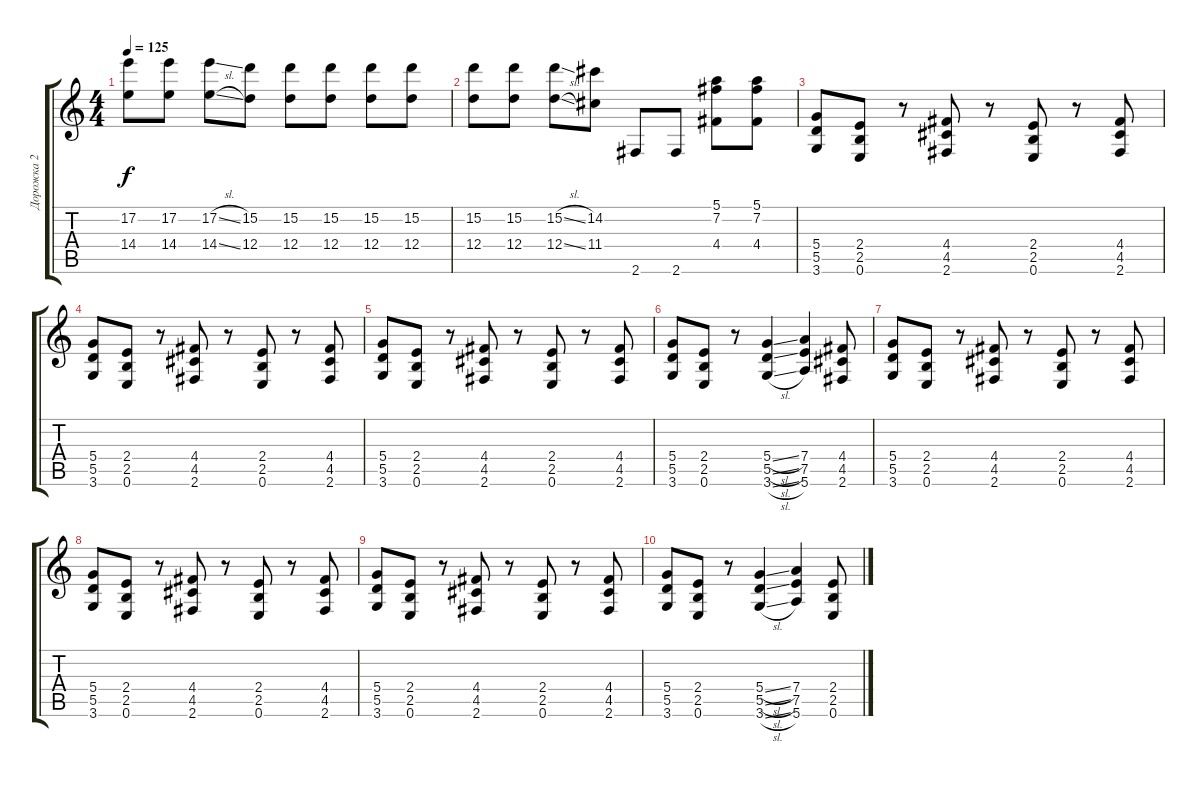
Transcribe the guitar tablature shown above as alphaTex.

\track ("Дорожка 2" "Дорожка 2") {instrument distortionguitar}
\staff {score tabs}
\tuning (E4 B3 G3 D3 A2 E2) {hide}
\ts (4 4)
\tempo 125
\clef g2
\ks c
(17.2 14.4).8{dy f} (17.2 14.4).8 (17.2{sl} 14.4{sl}).8 (15.2 12.4).8 (15.2 12.4).8 (15.2 12.4).8 (15.2 12.4).8 (15.2 12.4).8 |
(15.2 12.4).8 (15.2 12.4).8 (15.2{sl} 12.4{sl}).8 (14.2 11.4).8 2.6.8 2.6.8 (5.1 7.2 4.4).8 (5.1 7.2 4.4).8 |
(5.4 5.5 3.6).8 (2.4 2.5 0.6).8 r.8 (4.4 4.5 2.6).8 r.8 (2.4 2.5 0.6).8 r.8 (4.4 4.5 2.6).8 |
(5.4 5.5 3.6).8 (2.4 2.5 0.6).8 r.8 (4.4 4.5 2.6).8 r.8 (2.4 2.5 0.6).8 r.8 (4.4 4.5 2.6).8 |
(5.4 5.5 3.6).8 (2.4 2.5 0.6).8 r.8 (4.4 4.5 2.6).8 r.8 (2.4 2.5 0.6).8 r.8 (4.4 4.5 2.6).8 |
(5.4 5.5 3.6).8 (2.4 2.5 0.6).8 r.8 (5.4{sl} 5.5{sl} 3.6{sl}).4 (7.4 7.5 5.6).4 (4.4 4.5 2.6).8 |
(5.4 5.5 3.6).8 (2.4 2.5 0.6).8 r.8 (4.4 4.5 2.6).8 r.8 (2.4 2.5 0.6).8 r.8 (4.4 4.5 2.6).8 |
(5.4 5.5 3.6).8 (2.4 2.5 0.6).8 r.8 (4.4 4.5 2.6).8 r.8 (2.4 2.5 0.6).8 r.8 (4.4 4.5 2.6).8 |
(5.4 5.5 3.6).8 (2.4 2.5 0.6).8 r.8 (4.4 4.5 2.6).8 r.8 (2.4 2.5 0.6).8 r.8 (4.4 4.5 2.6).8 |
(5.4 5.5 3.6).8 (2.4 2.5 0.6).8 r.8 (5.4{sl} 5.5{sl} 3.6{sl}).4 (7.4 7.5 5.6).4 (2.4 2.5 0.6).8
